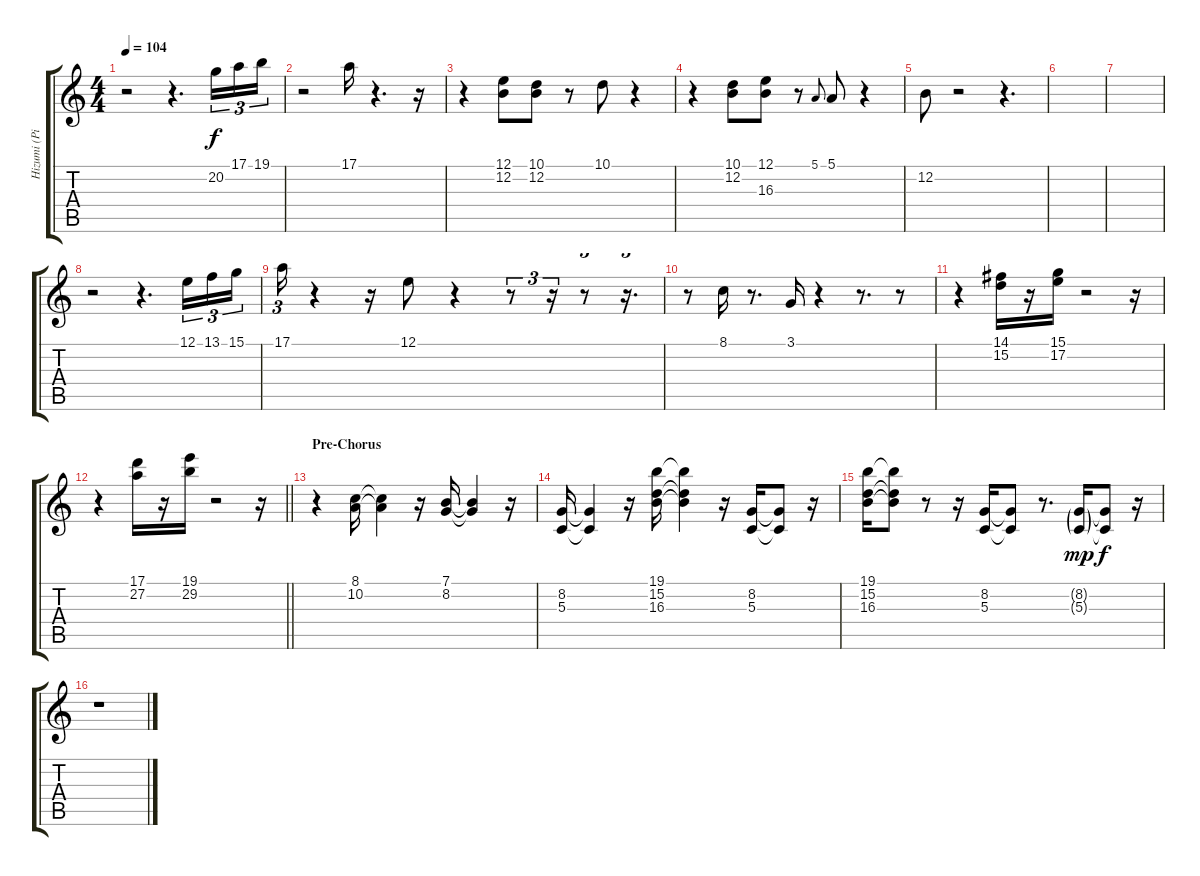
\track ("Hizumi (Piano)" "Hizumi (Pi") {instrument electricgrandpiano}
\staff {score tabs}
\tuning (E4 B3 G3 D3 A2 D2) {hide}
\ts (4 4)
\tempo 104
\clef g2
\ks c
r.2{dy f} r.4{d} 20.2.16{tu (3 2)} 17.1.16{tu (3 2)} 19.1.16{tu (3 2)} |
r.2 17.1.16 r.4{d} r.16 |
r.4 (12.1 12.2).8 (10.1 12.2).8 r.8 10.1.8 r.4 |
r.4 (10.1 12.2).8 (12.1 16.3).8 r.8 5.1.8{gr onbeat} 5.1.8 r.4 |
12.2.8 r.2 r.4{d} |
|
|
r.2 r.4{d} 12.1.16{tu (3 2)} 13.1.16{tu (3 2)} 15.1.16{tu (3 2)} |
17.1.16{tu (3 2)} r.4 r.16 12.1.8 r.4 r.8{tu (3 2)} r.16{tu (3 2)} r.8{tu (3 2)} r.16{d tu (3 2)} |
r.8 8.1.16 r.8{d} 3.1.16 r.4 r.8{d} r.8 |
r.4 (14.1 15.2).16 r.16 (15.1 17.2).16 r.2 r.16 |
\barLineRight lightlight
r.4 (17.1 27.2).16 r.16 (19.1 29.2).16 r.2 r.16 |
\section ("" "Pre-Chorus")
r.4{volume 11 balance 16} (8.1 10.2).16 (8.1{t} 10.2{t}).4 r.16 (7.1 8.2).16 (7.1{t} 8.2{t}).4 r.16 |
(8.2 5.3).16 (8.2{t} 5.3{t}).4 r.16 (19.1 15.2 16.3).16 (19.1{t} 15.2{t} 16.3{t}).4 r.16 (8.2 5.3).16 (8.2{t} 5.3{t}).8 r.16 |
(19.1 15.2 16.3).16{volume 14 balance 8} (19.1{t} 15.2{t} 16.3{t}).8 r.8 r.16 (8.2 5.3).16 (8.2{t} 5.3{t}).8 r.8{d} (8.2{g} 5.3{g}).16{dy mp} (8.2{t} 5.3{t}).8{dy f} r.16 |
r.1
